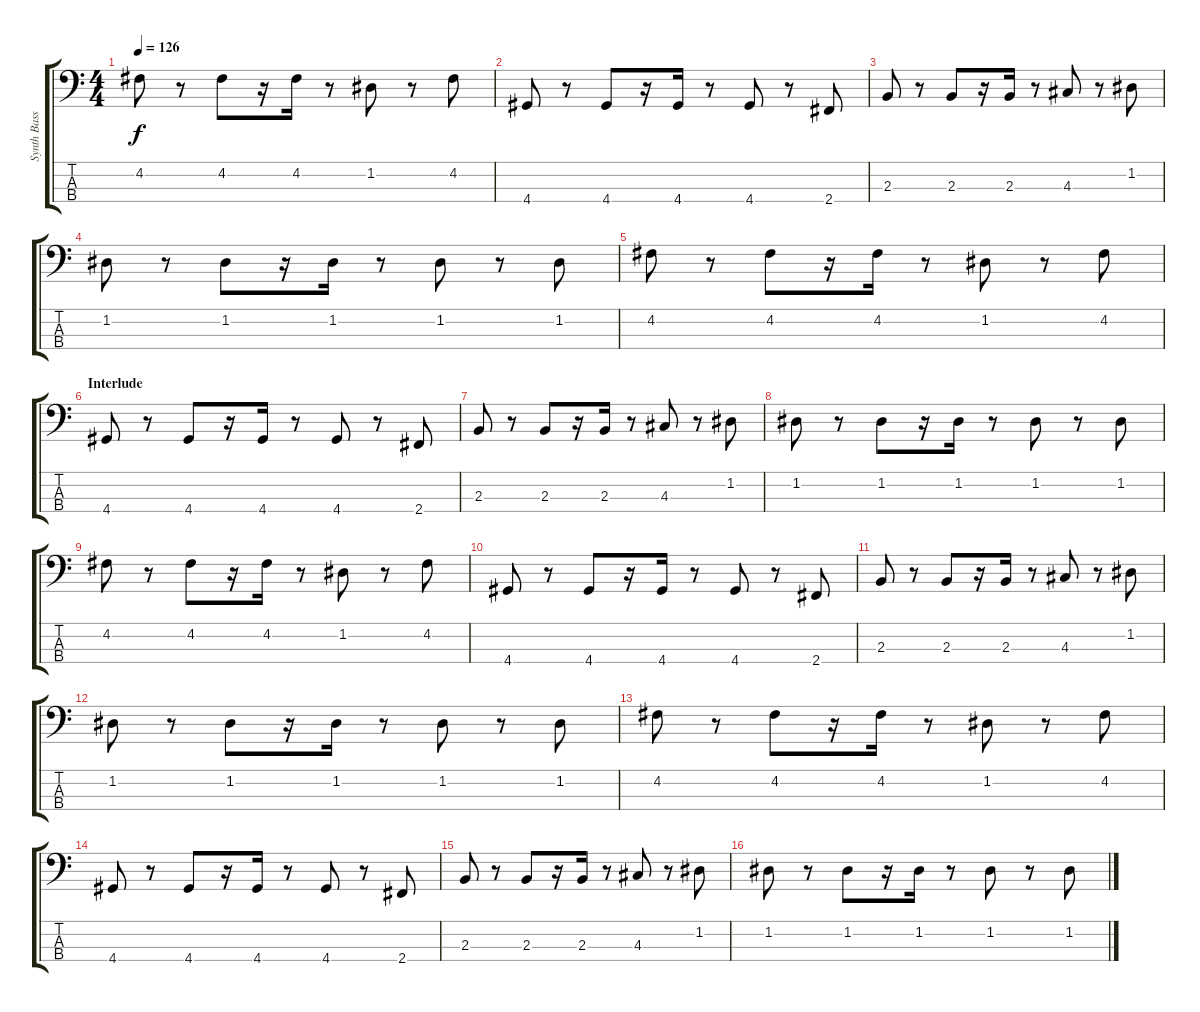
\track ("Synth Bass" "Synth Bass") {instrument synthbass1}
\staff {score tabs}
\tuning (G2 D2 A1 E1) {hide}
\ts (4 4)
\tempo 126
\clef f4
\ks c
4.2.8{dy f} r.8 4.2.8 r.16 4.2.16 r.8 1.2.8 r.8 4.2.8 |
4.4.8 r.8 4.4.8 r.16 4.4.16 r.8 4.4.8 r.8 2.4.8 |
2.3.8 r.8 2.3.8 r.16 2.3.16 r.8 4.3.8 r.8 1.2.8 |
1.2.8 r.8 1.2.8 r.16 1.2.16 r.8 1.2.8 r.8 1.2.8 |
4.2.8 r.8 4.2.8 r.16 4.2.16 r.8 1.2.8 r.8 4.2.8 |
\section ("" "Interlude")
4.4.8 r.8 4.4.8 r.16 4.4.16 r.8 4.4.8 r.8 2.4.8 |
2.3.8 r.8 2.3.8 r.16 2.3.16 r.8 4.3.8 r.8 1.2.8 |
1.2.8 r.8 1.2.8 r.16 1.2.16 r.8 1.2.8 r.8 1.2.8 |
4.2.8 r.8 4.2.8 r.16 4.2.16 r.8 1.2.8 r.8 4.2.8 |
4.4.8 r.8 4.4.8 r.16 4.4.16 r.8 4.4.8 r.8 2.4.8 |
2.3.8 r.8 2.3.8 r.16 2.3.16 r.8 4.3.8 r.8 1.2.8 |
1.2.8 r.8 1.2.8 r.16 1.2.16 r.8 1.2.8 r.8 1.2.8 |
4.2.8 r.8 4.2.8 r.16 4.2.16 r.8 1.2.8 r.8 4.2.8 |
4.4.8 r.8 4.4.8 r.16 4.4.16 r.8 4.4.8 r.8 2.4.8 |
2.3.8 r.8 2.3.8 r.16 2.3.16 r.8 4.3.8 r.8 1.2.8 |
1.2.8 r.8 1.2.8 r.16 1.2.16 r.8 1.2.8 r.8 1.2.8
